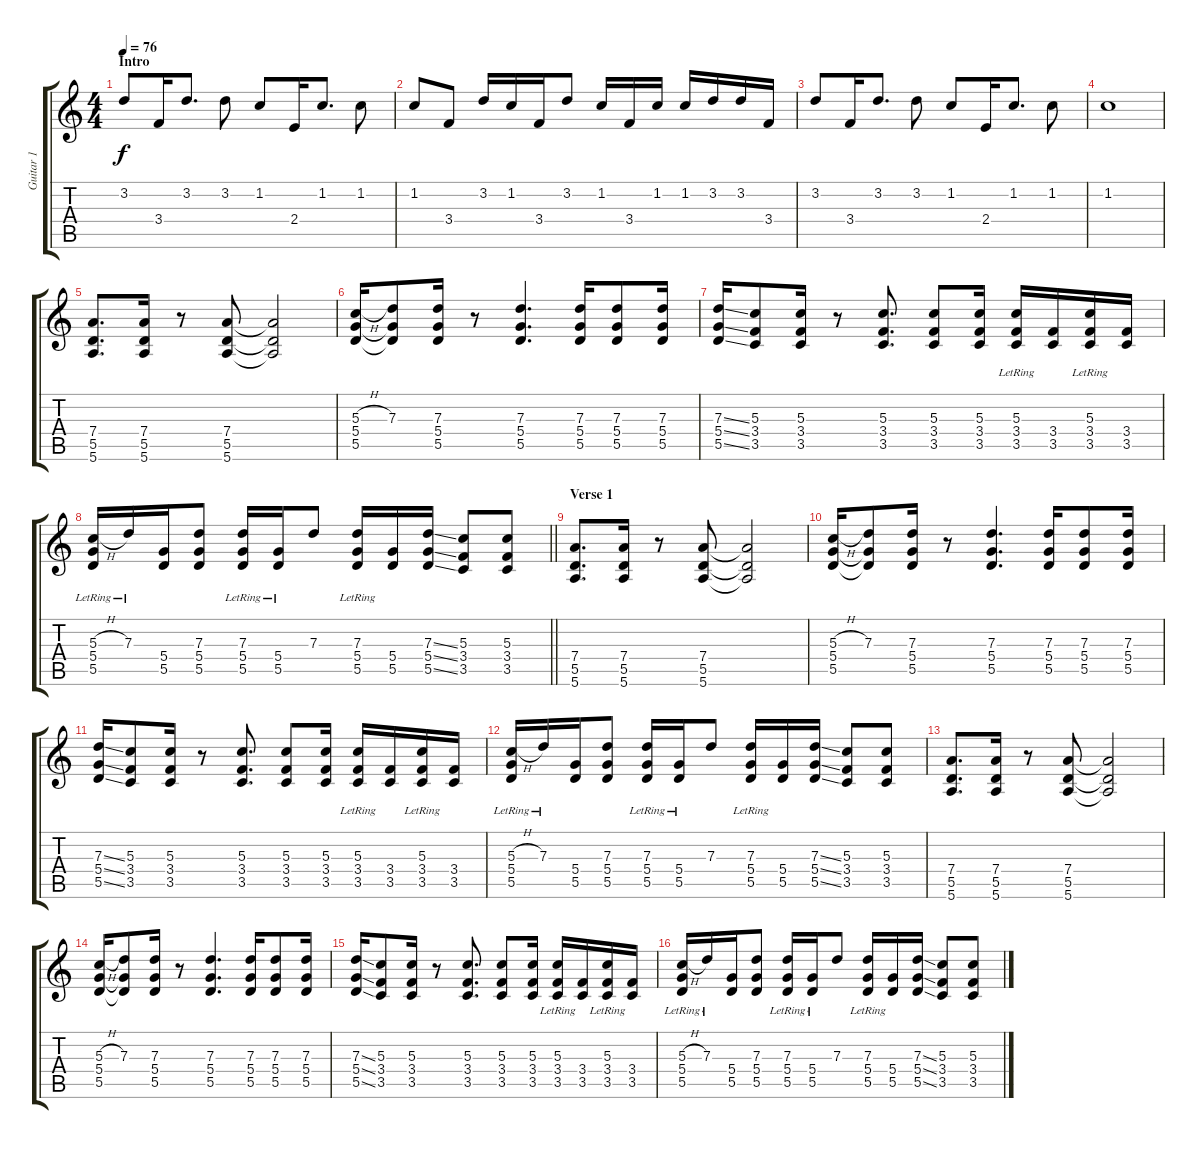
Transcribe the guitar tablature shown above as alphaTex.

\track ("Guitar 1" "Guitar 1") {instrument electricguitarjazz}
\staff {score tabs}
\tuning (E4 B3 G3 D3 A2 E2) {hide}
\ts (4 4)
\section ("" "Intro")
\tempo 76
\clef g2
\ks c
3.2.8{dy f instrument electricguitarjazz} 3.4.16 3.2.8{d} 3.2.8 1.2.8 2.4.16 1.2.8{d} 1.2.8 |
1.2.8 3.4.8 3.2.16 1.2.16 3.4.16 3.2.8 1.2.16 3.4.16 1.2.16 1.2.16 3.2.16 3.2.16 3.4.16 |
3.2.8 3.4.16 3.2.8{d} 3.2.8 1.2.8 2.4.16 1.2.8{d} 1.2.8 |
1.2.1 |
(7.4 5.5 5.6).8{d} (7.4 5.5 5.6).16 r.8 (7.4 5.5 5.6).8 (7.4{t} 5.5{t} 5.6{t}).2 |
(5.3{h} 5.4 5.5).16 (7.3 5.4{t} 5.5{t}).8 (7.3 5.4 5.5).16 r.8 (7.3 5.4 5.5).4{d} (7.3 5.4 5.5).16 (7.3 5.4 5.5).8 (7.3 5.4 5.5).16 |
(7.3{ss} 5.4{ss} 5.5{ss}).16 (5.3 3.4 3.5).8 (5.3 3.4 3.5).16 r.8 (5.3 3.4 3.5).8{d} (5.3 3.4 3.5).8 (5.3 3.4 3.5).16 (5.3{lr} 3.4 3.5).16 (3.4 3.5).16 (5.3{lr} 3.4 3.5).16 (3.4 3.5).16 |
\barLineRight lightlight
(5.3{h} 5.4{lr} 5.5{lr}).16 7.3{lr}.16 (5.4 5.5).16 (7.3 5.4 5.5).8 (7.3{lr} 5.4 5.5).16 (5.4{lr} 5.5{lr}).16 7.3.8 (7.3{lr} 5.4 5.5).16 (5.4 5.5).16 (7.3{ss} 5.4{ss} 5.5{ss}).16 (5.3 3.4 3.5).8 (5.3 3.4 3.5).8 |
\section ("" "Verse 1")
(7.4 5.5 5.6).8{d} (7.4 5.5 5.6).16 r.8 (7.4 5.5 5.6).8 (7.4{t} 5.5{t} 5.6{t}).2 |
(5.3{h} 5.4 5.5).16 (7.3 5.4{t} 5.5{t}).8 (7.3 5.4 5.5).16 r.8 (7.3 5.4 5.5).4{d} (7.3 5.4 5.5).16 (7.3 5.4 5.5).8 (7.3 5.4 5.5).16 |
(7.3{ss} 5.4{ss} 5.5{ss}).16 (5.3 3.4 3.5).8 (5.3 3.4 3.5).16 r.8 (5.3 3.4 3.5).8{d} (5.3 3.4 3.5).8 (5.3 3.4 3.5).16 (5.3{lr} 3.4 3.5).16 (3.4 3.5).16 (5.3{lr} 3.4 3.5).16 (3.4 3.5).16 |
(5.3{h} 5.4{lr} 5.5{lr}).16 7.3{lr}.16 (5.4 5.5).16 (7.3 5.4 5.5).8 (7.3{lr} 5.4 5.5).16 (5.4{lr} 5.5{lr}).16 7.3.8 (7.3{lr} 5.4 5.5).16 (5.4 5.5).16 (7.3{ss} 5.4{ss} 5.5{ss}).16 (5.3 3.4 3.5).8 (5.3 3.4 3.5).8 |
(7.4 5.5 5.6).8{d} (7.4 5.5 5.6).16 r.8 (7.4 5.5 5.6).8 (7.4{t} 5.5{t} 5.6{t}).2 |
(5.3{h} 5.4 5.5).16 (7.3 5.4{t} 5.5{t}).8 (7.3 5.4 5.5).16 r.8 (7.3 5.4 5.5).4{d} (7.3 5.4 5.5).16 (7.3 5.4 5.5).8 (7.3 5.4 5.5).16 |
(7.3{ss} 5.4{ss} 5.5{ss}).16 (5.3 3.4 3.5).8 (5.3 3.4 3.5).16 r.8 (5.3 3.4 3.5).8{d} (5.3 3.4 3.5).8 (5.3 3.4 3.5).16 (5.3{lr} 3.4 3.5).16 (3.4 3.5).16 (5.3{lr} 3.4 3.5).16 (3.4 3.5).16 |
(5.3{h} 5.4{lr} 5.5{lr}).16 7.3{lr}.16 (5.4 5.5).16 (7.3 5.4 5.5).8 (7.3{lr} 5.4 5.5).16 (5.4{lr} 5.5{lr}).16 7.3.8 (7.3{lr} 5.4 5.5).16 (5.4 5.5).16 (7.3{ss} 5.4{ss} 5.5{ss}).16 (5.3 3.4 3.5).8 (5.3 3.4 3.5).8
